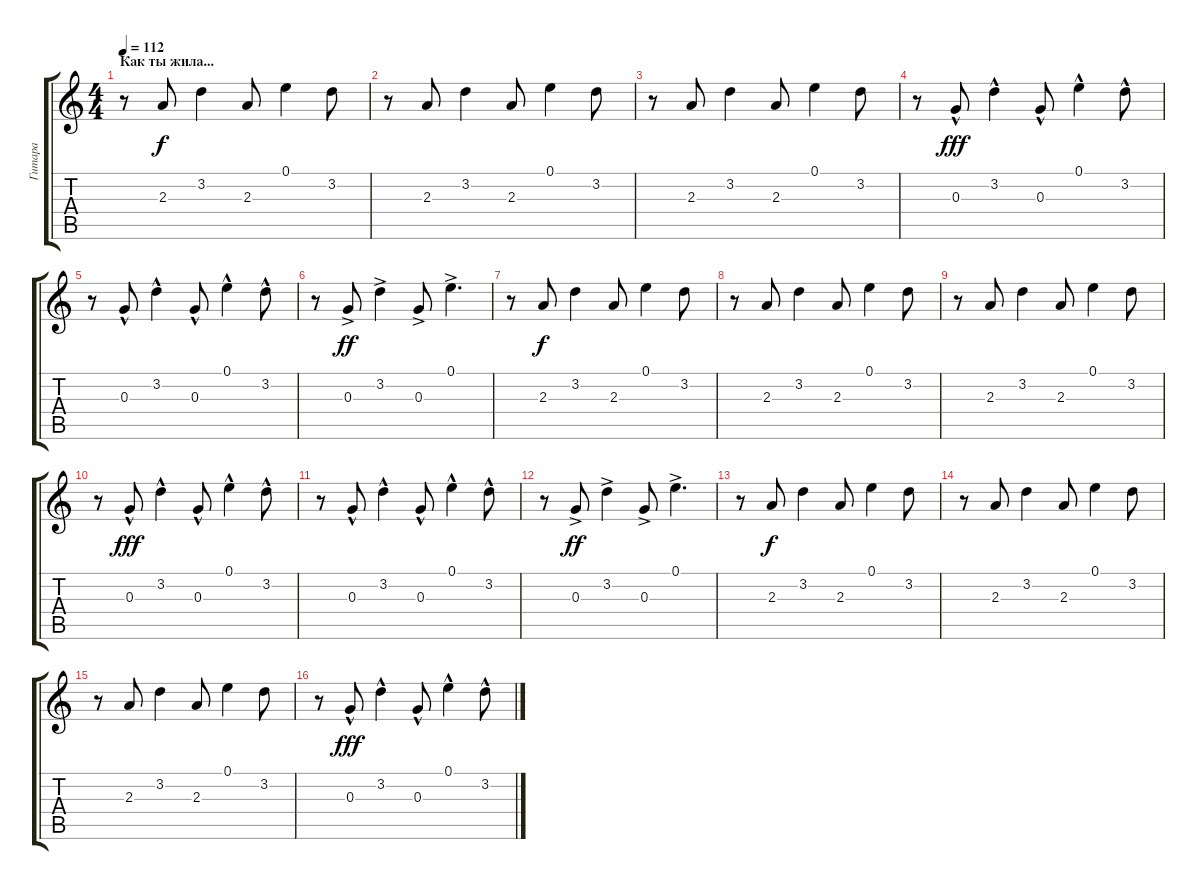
\track ("Гитара" "Гитара") {instrument acousticguitarsteel}
\staff {score tabs}
\tuning (E4 B3 G3 D3 A2 E2) {hide}
\ts (4 4)
\section ("" "Как ты жила...")
\tempo 112
\clef g2
\ks c
r.8{dy f} 2.3.8 3.2.4 2.3.8 0.1.4 3.2.8 |
r.8 2.3.8 3.2.4 2.3.8 0.1.4 3.2.8 |
r.8 2.3.8 3.2.4 2.3.8 0.1.4 3.2.8 |
r.8 0.3{hac}.8{dy fff} 3.2{hac}.4 0.3{hac}.8 0.1{hac}.4 3.2{hac}.8 |
r.8 0.3{hac}.8 3.2{hac}.4 0.3{hac}.8 0.1{hac}.4 3.2{hac}.8 |
r.8 0.3{ac}.8{dy ff} 3.2{ac}.4 0.3{ac}.8 0.1{ac}.4{d} |
r.8 2.3.8{dy f} 3.2.4 2.3.8 0.1.4 3.2.8 |
r.8 2.3.8 3.2.4 2.3.8 0.1.4 3.2.8 |
r.8 2.3.8 3.2.4 2.3.8 0.1.4 3.2.8 |
r.8 0.3{hac}.8{dy fff} 3.2{hac}.4 0.3{hac}.8 0.1{hac}.4 3.2{hac}.8 |
r.8 0.3{hac}.8 3.2{hac}.4 0.3{hac}.8 0.1{hac}.4 3.2{hac}.8 |
r.8 0.3{ac}.8{dy ff} 3.2{ac}.4 0.3{ac}.8 0.1{ac}.4{d} |
r.8 2.3.8{dy f} 3.2.4 2.3.8 0.1.4 3.2.8 |
r.8 2.3.8 3.2.4 2.3.8 0.1.4 3.2.8 |
r.8 2.3.8 3.2.4 2.3.8 0.1.4 3.2.8 |
r.8 0.3{hac}.8{dy fff} 3.2{hac}.4 0.3{hac}.8 0.1{hac}.4 3.2{hac}.8
